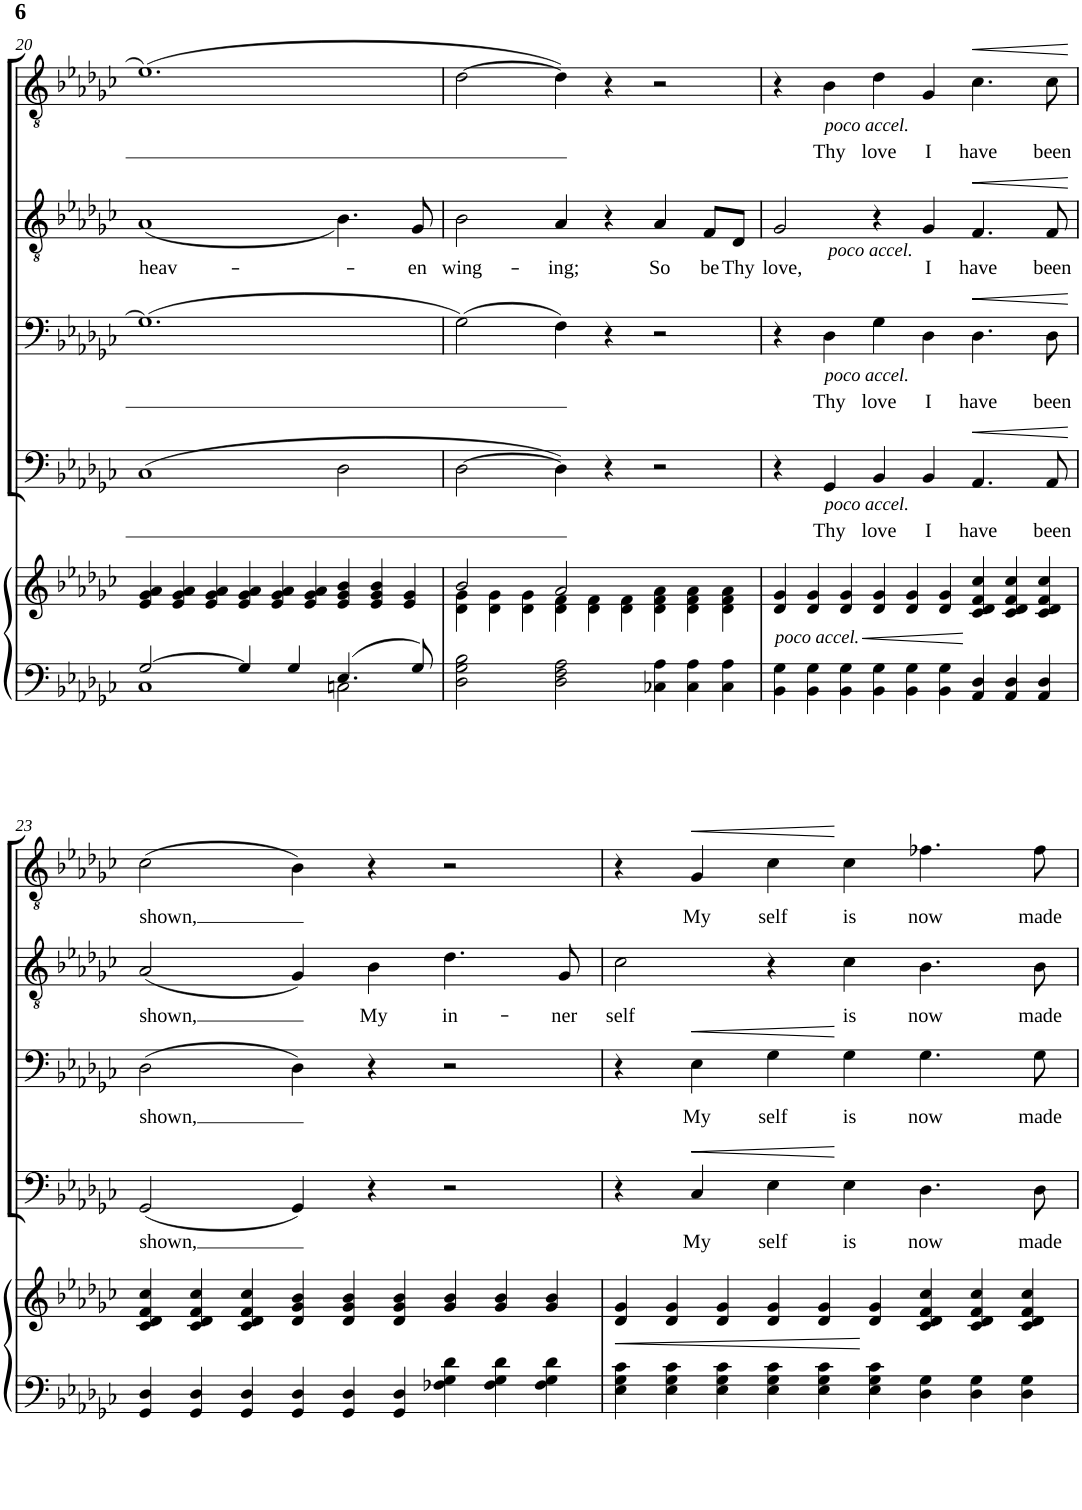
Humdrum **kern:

**kern	**kern	**dynam	**kern	**text	**dynam	**kern	**text	**dynam	**kern	**text	**dynam	**kern	**text	**dynam
*part5	*part5	*part5	*part4	*part4	*part4	*part3	*part3	*part3	*part2	*part2	*part2	*part1	*part1	*part1
*staff6	*staff5	*staff5/6	*staff4	*staff4	*staff4	*staff3	*staff3	*staff3	*staff2	*staff2	*staff2	*staff1	*staff1	*staff1
*I"Piano 5	*	*	*I"Piano	*	*	*I"Piano 3	*	*	*I"Piano	*	*	*I"Piano 1	*	*
*I'Pno	*	*	*I'Pno	*	*	*I'Pno	*	*	*I'Pno	*	*	*I'Pno	*	*
!!LO:PB:g=z
*clefF4	*clefG2	*	*clefF4	*	*	*clefF4	*	*	*clefGv2	*	*	*clefGv2	*	*
*k[b-e-a-d-g-c-]	*k[b-e-a-d-g-c-]	*	*k[b-e-a-d-g-c-]	*	*	*k[b-e-a-d-g-c-]	*	*	*k[b-e-a-d-g-c-]	*	*	*k[b-e-a-d-g-c-]	*	*
*M3/2	*M3/2	*	*M3/2	*	*	*M3/2	*	*	*M3/2	*	*	*M3/2	*	*
=20	=20	=20	=20	=20	=20	=20	=20	=20	=20	=20	=20	=20	=20	=20
*^	*	*	*	*	*	*	*	*	*	*	*	*	*	*
!	!	!	!	!	!	!	!	!	!	!	!LO:LY:b	!	!	!	!
[2G-/	1C-	6e-/ 6g-/ 6a-/	.	(1C-	.	.	(1.G-]	.	.	(<1A-	heav-	.	(1.e-	.	.
.	.	6e-/ 6g-/ 6a-/	.	.	.	.	.	.	.	.	.	.	.	.	.
.	.	6e-/ 6g-/ 6a-/	.	.	.	.	.	.	.	.	.	.	.	.	.
4G-/]	.	6e-/ 6g-/ 6a-/	.	.	.	.	.	.	.	.	.	.	.	.	.
.	.	6e-/ 6g-/ 6a-/	.	.	.	.	.	.	.	.	.	.	.	.	.
4G-/	.	.	.	.	.	.	.	.	.	.	.	.	.	.	.
.	.	6e-/ 6g-/ 6a-/	.	.	.	.	.	.	.	.	.	.	.	.	.
4.E-/	2Cn\	6e-/ 6g-/ 6b-/	.	2D-\	.	.	.	.	.	4.B-\)	.	.	.	.	.
.	.	6e-/ 6g-/ 6b-/	.	.	.	.	.	.	.	.	.	.	.	.	.
.	.	6e-/ 6g-/	.	.	.	.	.	.	.	.	.	.	.	.	.
!	!	!	!	!	!	!	!	!	!	!	!LO:LY:b	!	!	!	!
8G-/	.	.	.	.	.	.	.	.	.	8G-/	-en	.	.	.	.
*v	*v	*	*	*	*	*	*	*	*	*	*	*	*	*	*
=21	=21	=21	=21	=21	=21	=21	=21	=21	=21	=21	=21	=21	=21	=21
*	*^	*	*	*	*	*	*	*	*	*	*	*	*	*
!	!	!	!	!	!	!	!	!	!	!	!LO:LY:b	!	!	!	!
2D-\ 2G-\ 2B-\	2b-/	6d-\ 6g-\	.	[2D-\	.	.	(2G-\)	.	.	2B-\	wing-	.	[2d-\	.	.
.	.	6d-\ 6g-\	.	.	.	.	.	.	.	.	.	.	.	.	.
.	.	6d-\ 6g-\	.	.	.	.	.	.	.	.	.	.	.	.	.
!	!	!	!	!	!	!	!	!	!	!	!LO:LY:b	!	!	!	!
2D-\ 2F\ 2A-\	2a-/	6d-\ 6f\	.	4D-\])	.	.	4F\)	.	.	4A-/	-ing;	.	4d-\])	.	.
.	.	6d-\ 6f\	.	.	.	.	.	.	.	.	.	.	.	.	.
.	.	.	.	4r	.	.	4r	.	.	4r	.	.	4r	.	.
.	.	6d-\ 6f\	.	.	.	.	.	.	.	.	.	.	.	.	.
!	!	!	!	!	!	!	!	!	!	!	!LO:LY:b	!	!	!	!
6C-X\ 6A-\	2ryy	6d-\ 6f\ 6a-\	.	2r	.	.	2r	.	.	4A-/	So	.	2r	.	.
6C-\ 6A-\	.	6d-\ 6f\ 6a-\	.	.	.	.	.	.	.	.	.	.	.	.	.
!	!	!	!	!	!	!	!	!	!	!	!LO:LY:b	!	!	!	!
.	.	.	.	.	.	.	.	.	.	8F/L	be	.	.	.	.
6C-\ 6A-\	.	6d-\ 6f\ 6a-\	.	.	.	.	.	.	.	.	.	.	.	.	.
!	!	!	!	!	!	!	!	!	!	!	!LO:LY:b	!	!	!	!
.	.	.	.	.	.	.	.	.	.	8D-/J	Thy	.	.	.	.
*	*v	*v	*	*	*	*	*	*	*	*	*	*	*	*	*
=22	=22	=22	=22	=22	=22	=22	=22	=22	=22	=22	=22	=22	=22	=22
!	!LO:TX:b:i:t=poco accel.	!	!	!	!	!	!	!	!	!	!	!	!	!
!	!	!LO:HP:b	!	!	!	!	!	!	!	!LO:LY:b	!	!	!	!
6BB-\ 6G-\	6d-/ 6g-/	<	4r	.	.	4r	.	.	2G-/	love,	.	4r	.	.
6BB-\ 6G-\	6d-/ 6g-/	.	.	.	.	.	.	.	.	.	.	.	.	.
!	!	!	!	!	!	!	!	!	!	!	!	!LO:TX:b:i:t=poco accel.	!	!
!	!	!	!	!	!	!LO:TX:b:i:t=poco accel.	!	!	!	!	!	!	!	!
!	!	!	!LO:TX:b:i:t=poco accel.	!	!	!	!	!	!	!	!	!	!	!
!	!	!	!	!LO:LY:b	!	!	!LO:LY:b	!	!	!	!	!	!LO:LY:b	!
.	.	.	4GG-/	Thy	.	4D-\	Thy	.	.	.	.	4B-\	Thy	.
6BB-\ 6G-\	6d-/ 6g-/	.	.	.	.	.	.	.	.	.	.	.	.	.
!	!	!	!	!	!	!	!	!	!LO:TX:b:i:t=poco accel.	!	!	!	!	!
!	!	!	!	!LO:LY:b	!	!	!LO:LY:b	!	!	!	!	!	!LO:LY:b	!
6BB-\ 6G-\	6d-/ 6g-/	.	4BB-/	love	.	4G-\	love	.	4r	.	.	4d-\	love	.
6BB-\ 6G-\	6d-/ 6g-/	.	.	.	.	.	.	.	.	.	.	.	.	.
!	!	!	!	!LO:LY:b	!	!	!LO:LY:b	!	!	!LO:LY:b	!	!	!LO:LY:b	!
.	.	.	4BB-/	I	.	4D-\	I	.	4G-/	I	.	4G-/	I	.
6BB-\ 6G-\	6d-/ 6g-/	.	.	.	.	.	.	.	.	.	.	.	.	.
!	!	!	!	!LO:LY:b	!LO:HP:b	!	!LO:LY:b	!LO:HP:b	!	!LO:LY:b	!LO:HP:b	!	!LO:LY:b	!LO:HP:b
6AA-/ 6D-/	6c-/ 6d-/ 6f/ 6cc-/	[	4.AA-/	have	<	4.D-\	have	<	4.F/	have	<	4.c-\	have	<
6AA-/ 6D-/	6c-/ 6d-/ 6f/ 6cc-/	.	.	.	.	.	.	.	.	.	.	.	.	.
6AA-/ 6D-/	6c-/ 6d-/ 6f/ 6cc-/	.	.	.	.	.	.	.	.	.	.	.	.	.
!	!	!	!	!LO:LY:b	!	!	!LO:LY:b	!	!	!LO:LY:b	!	!	!LO:LY:b	!
.	.	.	8AA-/	been	.	8D-\	been	.	8F/	been	.	8c-\	been	.
.	.	.	.	.	[	.	.	[	.	.	[	.	.	[
!!LO:LB:g=z
=23	=23	=23	=23	=23	=23	=23	=23	=23	=23	=23	=23	=23	=23	=23
!	!	!	!	!LO:LY:b	!	!	!LO:LY:b	!	!	!LO:LY:b	!	!	!LO:LY:b	!
6GG-/ 6D-/	6c-/ 6d-/ 6f/ 6cc-/	.	(2GG-/	shown,	.	(2D-\	shown,	.	(2A-/	shown,	.	(2c-\	shown,	.
6GG-/ 6D-/	6c-/ 6d-/ 6f/ 6cc-/	.	.	.	.	.	.	.	.	.	.	.	.	.
6GG-/ 6D-/	6c-/ 6d-/ 6f/ 6cc-/	.	.	.	.	.	.	.	.	.	.	.	.	.
6GG-/ 6D-/	6d-/ 6g-/ 6b-/	.	4GG-/)	.	.	4D-\)	.	.	4G-/)	.	.	4B-\)	.	.
6GG-/ 6D-/	6d-/ 6g-/ 6b-/	.	.	.	.	.	.	.	.	.	.	.	.	.
!	!	!	!	!	!	!	!	!	!	!LO:LY:b	!	!	!	!
.	.	.	4r	.	.	4r	.	.	4B-\	My	.	4r	.	.
6GG-/ 6D-/	6d-/ 6g-/ 6b-/	.	.	.	.	.	.	.	.	.	.	.	.	.
!	!	!	!	!	!	!	!	!	!	!LO:LY:b	!	!	!	!
6F-X\ 6G-\ 6d-\	6g-/ 6b-/	.	2r	.	.	2r	.	.	4.d-\	in-	.	2r	.	.
6F-\ 6G-\ 6d-\	6g-/ 6b-/	.	.	.	.	.	.	.	.	.	.	.	.	.
6F-\ 6G-\ 6d-\	6g-/ 6b-/	.	.	.	.	.	.	.	.	.	.	.	.	.
!	!	!	!	!	!	!	!	!	!	!LO:LY:b	!	!	!	!
.	.	.	.	.	.	.	.	.	8G-/	-ner	.	.	.	.
=24	=24	=24	=24	=24	=24	=24	=24	=24	=24	=24	=24	=24	=24	=24
!	!	!LO:HP:b	!	!	!	!	!	!	!	!LO:LY:b	!	!	!	!
6E-\ 6G-\ 6c-\	6d-/ 6g-/	<	4r	.	.	4r	.	.	2c-\	self	.	4r	.	.
6E-\ 6G-\ 6c-\	6d-/ 6g-/	.	.	.	.	.	.	.	.	.	.	.	.	.
!	!	!	!	!LO:LY:b	!LO:HP:b	!	!LO:LY:b	!LO:HP:b	!	!	!	!	!LO:LY:b	!LO:HP:b
.	.	.	4C-/	My	<	4E-\	My	<	.	.	.	4G-/	My	<
6E-\ 6G-\ 6c-\	6d-/ 6g-/	.	.	.	.	.	.	.	.	.	.	.	.	.
!	!	!	!	!LO:LY:b	!	!	!LO:LY:b	!	!	!	!	!	!LO:LY:b	!
6E-\ 6G-\ 6c-\	6d-/ 6g-/	.	4E-\	self	.	4G-\	self	.	4r	.	.	4c-\	self	.
6E-\ 6G-\ 6c-\	6d-/ 6g-/	.	.	.	.	.	.	.	.	.	.	.	.	.
!	!	!	!	!LO:LY:b	!	!	!LO:LY:b	!	!	!LO:LY:b	!	!	!LO:LY:b	!
.	.	.	4E-\	is	[	4G-\	is	[	4c-\	is	.	4c-\	is	[
6E-\ 6G-\ 6c-\	6d-/ 6g-/	[	.	.	.	.	.	.	.	.	.	.	.	.
!	!	!	!	!LO:LY:b	!	!	!LO:LY:b	!	!	!LO:LY:b	!	!	!LO:LY:b	!
6D-\ 6G-\	6c-/ 6d-/ 6f/ 6cc-/	.	4.D-\	now	.	4.G-\	now	.	4.B-\	now	.	4.f-X\	now	.
6D-\ 6G-\	6c-/ 6d-/ 6f/ 6cc-/	.	.	.	.	.	.	.	.	.	.	.	.	.
6D-\ 6G-\	6c-/ 6d-/ 6f/ 6cc-/	.	.	.	.	.	.	.	.	.	.	.	.	.
!	!	!	!	!LO:LY:b	!	!	!LO:LY:b	!	!	!LO:LY:b	!	!	!LO:LY:b	!
.	.	.	8D-\	made	.	8G-\	made	.	8B-\	made	.	8f-\	made	.
=	=	=	=	=	=	=	=	=	=	=	=	=	=	=
*-	*-	*-	*-	*-	*-	*-	*-	*-	*-	*-	*-	*-	*-	*-
